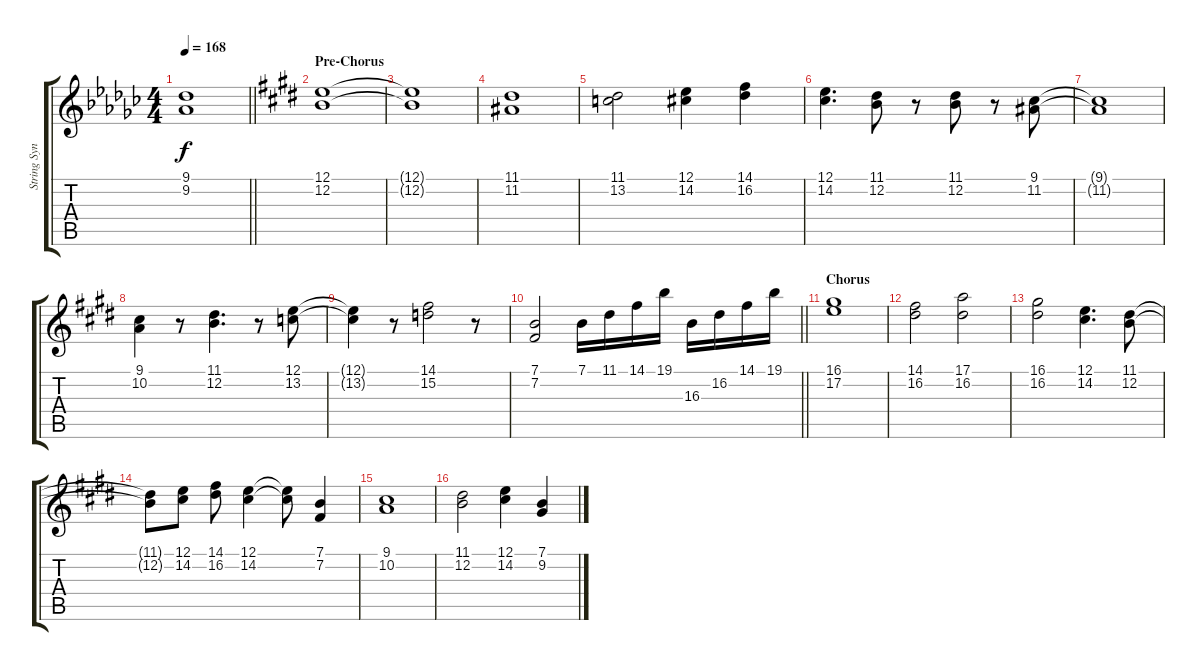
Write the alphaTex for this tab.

\track ("String Synth" "String Syn") {instrument stringensemble1}
\staff {score tabs}
\tuning (E4 B3 G3 D3 A2 E2) {hide}
\ts (4 4)
\tempo 168
\clef g2
\barLineRight lightlight
\ks gb
(9.1{t} 9.2{t}).1{dy f} |
\section ("" "Pre-Chorus")
\ks e
(12.1 12.2).1 |
(12.1{t} 12.2{t}).1 |
(11.1 11.2).1 |
(11.1 13.2).2 (12.1 14.2).4 (14.1 16.2).4 |
(12.1 14.2).4{d} (11.1 12.2).8 r.8 (11.1 12.2).8 r.8 (9.1 11.2).8 |
(9.1{t} 11.2{t}).1 |
(9.1 10.2).4 r.8 (11.1 12.2).4{d} r.8 (12.1 13.2).8 |
(12.1{t} 13.2{t}).4 r.8 (14.1 15.2).2 r.8 |
\barLineRight lightlight
(7.1 7.2).2 7.1.16 11.1.16 14.1.16 19.1.16 16.3.16 16.2.16 14.1.16 19.1.16 |
\section ("" "Chorus")
(16.1 17.2).1 |
(14.1 16.2).2 (17.1 16.2).2 |
(16.1 16.2).2 (12.1 14.2).4{d} (11.1 12.2).8 |
(11.1{t} 12.2{t}).8 (12.1 14.2).8 (14.1 16.2).8 (12.1 14.2).4 (12.1{t} 14.2{t}).8 (7.1 7.2).4 |
(9.1 10.2).1 |
(11.1 12.2).2 (12.1 14.2).4 (7.1 9.2).4
